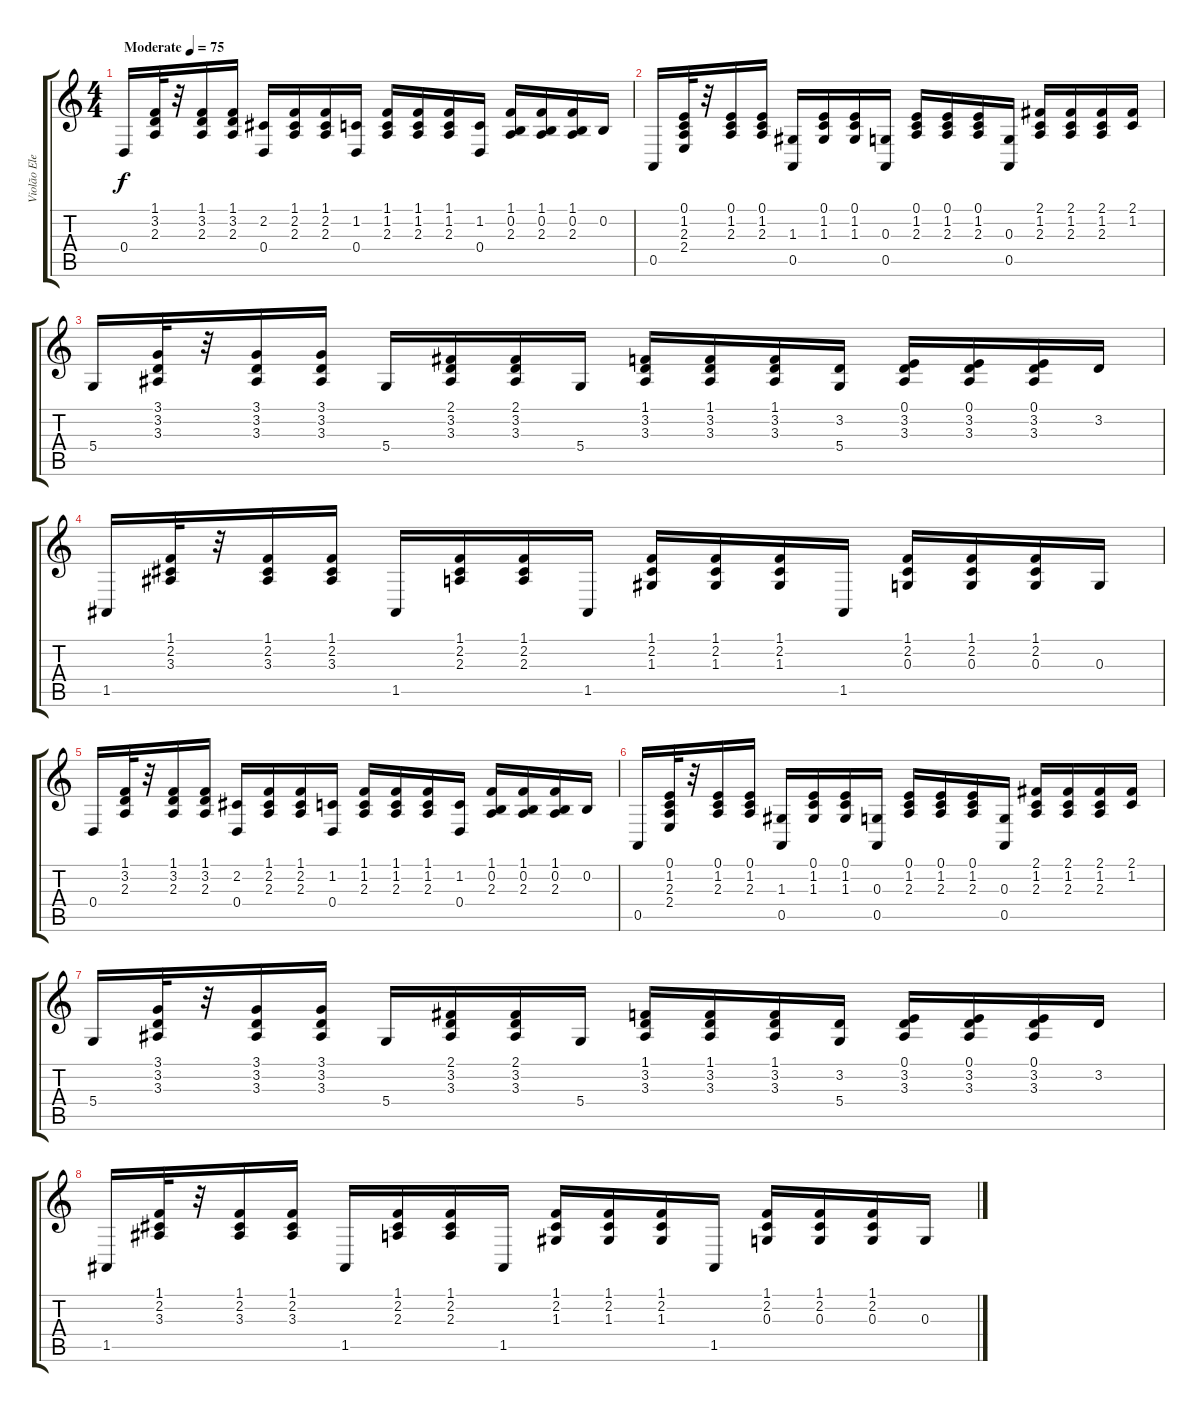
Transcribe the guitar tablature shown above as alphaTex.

\track ("Violão Elec." "Violão Ele") {instrument clavinet}
\staff {score tabs}
\tuning (E4 B3 G3 D3 A2 E2) {hide}
\ts (4 4)
\tempo (75 "Moderate")
\clef g2
\ks c
0.4.16{dy f instrument clavinet} (1.1 3.2 2.3).32 r.32 (1.1 3.2 2.3).16 (1.1 3.2 2.3).16 (2.2 0.4).16 (1.1 2.2 2.3).16 (1.1 2.2 2.3).16 (1.2 0.4).16 (1.1 1.2 2.3).16 (1.1 1.2 2.3).16 (1.1 1.2 2.3).16 (1.2 0.4).16 (1.1 0.2 2.3).16 (1.1 0.2 2.3).16 (1.1 0.2 2.3).16 0.2.16 |
0.5.16 (0.1 1.2 2.3 2.4).32 r.32 (0.1 1.2 2.3).16 (0.1 1.2 2.3).16 (1.3 0.5).16 (0.1 1.2 1.3).16 (0.1 1.2 1.3).16 (0.3 0.5).16 (0.1 1.2 2.3).16 (0.1 1.2 2.3).16 (0.1 1.2 2.3).16 (0.3 0.5).16 (2.1 1.2 2.3).16 (2.1 1.2 2.3).16 (2.1 1.2 2.3).16 (2.1 1.2).16 |
5.4.16 (3.1 3.2 3.3).32 r.32 (3.1 3.2 3.3).16 (3.1 3.2 3.3).16 5.4.16 (2.1 3.2 3.3).16 (2.1 3.2 3.3).16 5.4.16 (1.1 3.2 3.3).16 (1.1 3.2 3.3).16 (1.1 3.2 3.3).16 (3.2 5.4).16 (0.1 3.2 3.3).16 (0.1 3.2 3.3).16 (0.1 3.2 3.3).16 3.2.16 |
1.5.16 (1.1 2.2 3.3).32 r.32 (1.1 2.2 3.3).16 (1.1 2.2 3.3).16 1.5.16 (1.1 2.2 2.3).16 (1.1 2.2 2.3).16 1.5.16 (1.1 2.2 1.3).16 (1.1 2.2 1.3).16 (1.1 2.2 1.3).16 1.5.16 (1.1 2.2 0.3).16 (1.1 2.2 0.3).16 (1.1 2.2 0.3).16 0.3.16 |
0.4.16 (1.1 3.2 2.3).32 r.32 (1.1 3.2 2.3).16 (1.1 3.2 2.3).16 (2.2 0.4).16 (1.1 2.2 2.3).16 (1.1 2.2 2.3).16 (1.2 0.4).16 (1.1 1.2 2.3).16 (1.1 1.2 2.3).16 (1.1 1.2 2.3).16 (1.2 0.4).16 (1.1 0.2 2.3).16 (1.1 0.2 2.3).16 (1.1 0.2 2.3).16 0.2.16 |
0.5.16 (0.1 1.2 2.3 2.4).32 r.32 (0.1 1.2 2.3).16 (0.1 1.2 2.3).16 (1.3 0.5).16 (0.1 1.2 1.3).16 (0.1 1.2 1.3).16 (0.3 0.5).16 (0.1 1.2 2.3).16 (0.1 1.2 2.3).16 (0.1 1.2 2.3).16 (0.3 0.5).16 (2.1 1.2 2.3).16 (2.1 1.2 2.3).16 (2.1 1.2 2.3).16 (2.1 1.2).16 |
5.4.16 (3.1 3.2 3.3).32 r.32 (3.1 3.2 3.3).16 (3.1 3.2 3.3).16 5.4.16 (2.1 3.2 3.3).16 (2.1 3.2 3.3).16 5.4.16 (1.1 3.2 3.3).16 (1.1 3.2 3.3).16 (1.1 3.2 3.3).16 (3.2 5.4).16 (0.1 3.2 3.3).16 (0.1 3.2 3.3).16 (0.1 3.2 3.3).16 3.2.16 |
1.5.16 (1.1 2.2 3.3).32 r.32 (1.1 2.2 3.3).16 (1.1 2.2 3.3).16 1.5.16 (1.1 2.2 2.3).16 (1.1 2.2 2.3).16 1.5.16 (1.1 2.2 1.3).16 (1.1 2.2 1.3).16 (1.1 2.2 1.3).16 1.5.16 (1.1 2.2 0.3).16 (1.1 2.2 0.3).16 (1.1 2.2 0.3).16 0.3.16
